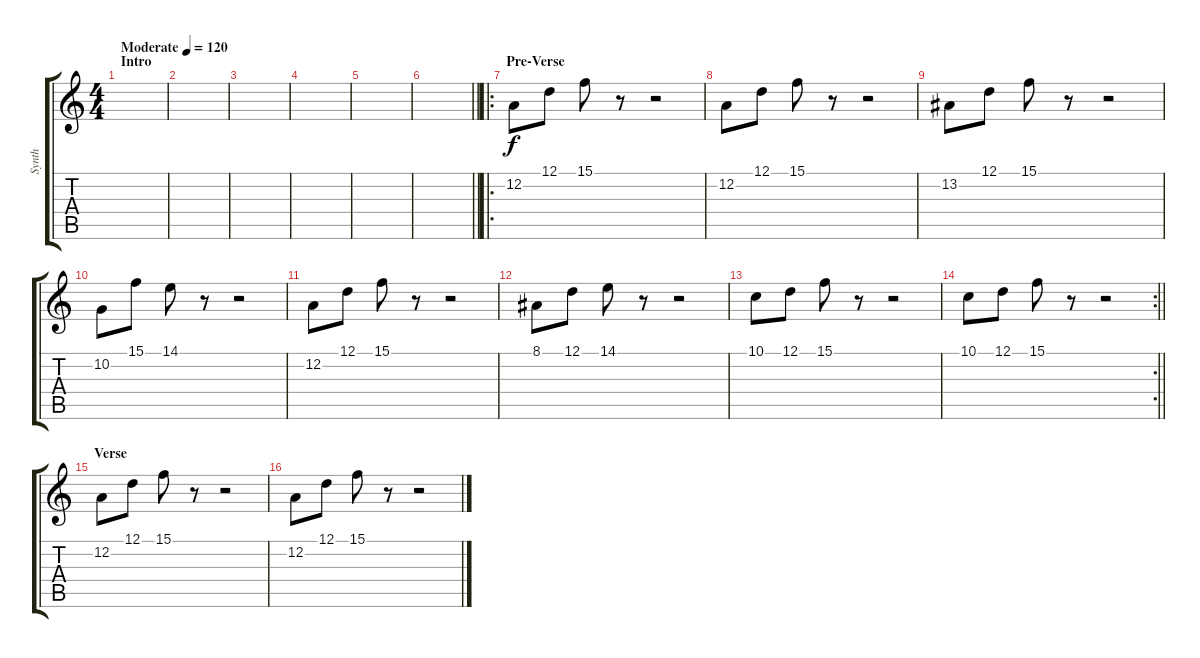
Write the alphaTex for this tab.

\track ("Synth" "Synth") {instrument lead1square}
\staff {score tabs}
\tuning (D4 A3 F3 C3 G2 C2) {hide}
\ts (4 4)
\section ("" "Intro")
\tempo (120 "Moderate")
\clef g2
\ks c
|
|
|
|
|
\barLineRight lightlight
|
\ro
\section ("" "Pre-Verse")
12.2.8 12.1.8 15.1.8 r.8 r.2 |
12.2.8 12.1.8 15.1.8 r.8 r.2 |
13.2.8 12.1.8 15.1.8 r.8 r.2 |
10.2.8 15.1.8 14.1.8 r.8 r.2 |
12.2.8 12.1.8 15.1.8 r.8 r.2 |
8.1.8 12.1.8 14.1.8 r.8 r.2 |
10.1.8 12.1.8 15.1.8 r.8 r.2 |
\rc 2
\barLineRight lightlight
10.1.8 12.1.8 15.1.8 r.8 r.2 |
\section ("" "Verse")
12.2.8 12.1.8 15.1.8 r.8 r.2 |
12.2.8 12.1.8 15.1.8 r.8 r.2
